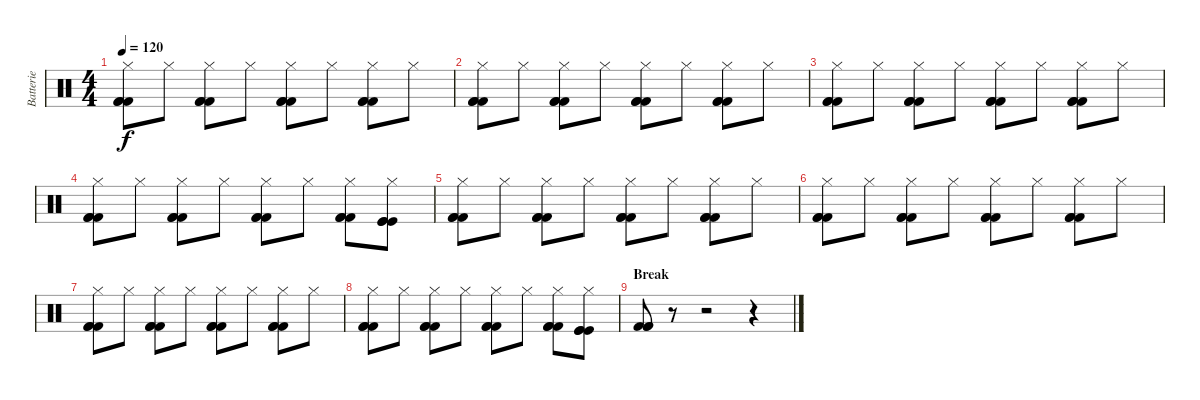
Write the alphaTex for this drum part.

\track ("Batterie" "Batterie") {instrument percussion}
\staff {score}
\articulation defaults
\ts (4 4)
\tempo 120
\clef neutral
\ks c
("Hi-Hat (closed)" "Kick (hit) 2" "Kick (hit) 2" "Kick (hit) 2").8{dy f} "Hi-Hat (closed)".8 ("Hi-Hat (closed)" "Kick (hit) 2" "Kick (hit) 2" "Kick (hit) 2").8 "Hi-Hat (closed)".8 ("Hi-Hat (closed)" "Kick (hit) 2" "Kick (hit) 2" "Kick (hit) 2").8 "Hi-Hat (closed)".8 ("Hi-Hat (closed)" "Kick (hit) 2" "Kick (hit) 2" "Kick (hit) 2").8 "Hi-Hat (closed)".8 |
("Hi-Hat (closed)" "Kick (hit) 2" "Kick (hit) 2" "Kick (hit) 2").8 "Hi-Hat (closed)".8 ("Hi-Hat (closed)" "Kick (hit) 2" "Kick (hit) 2" "Kick (hit) 2").8 "Hi-Hat (closed)".8 ("Hi-Hat (closed)" "Kick (hit) 2" "Kick (hit) 2" "Kick (hit) 2").8 "Hi-Hat (closed)".8 ("Hi-Hat (closed)" "Kick (hit) 2" "Kick (hit) 2" "Kick (hit) 2").8 "Hi-Hat (closed)".8 |
("Hi-Hat (closed)" "Kick (hit) 2" "Kick (hit) 2" "Kick (hit) 2").8 "Hi-Hat (closed)".8 ("Hi-Hat (closed)" "Kick (hit) 2" "Kick (hit) 2" "Kick (hit) 2").8 "Hi-Hat (closed)".8 ("Hi-Hat (closed)" "Kick (hit) 2" "Kick (hit) 2" "Kick (hit) 2").8 "Hi-Hat (closed)".8 ("Hi-Hat (closed)" "Kick (hit) 2" "Kick (hit) 2" "Kick (hit) 2").8 "Hi-Hat (closed)".8 |
("Hi-Hat (closed)" "Kick (hit) 2" "Kick (hit) 2" "Kick (hit) 2").8 "Hi-Hat (closed)".8 ("Hi-Hat (closed)" "Kick (hit) 2" "Kick (hit) 2" "Kick (hit) 2").8 "Hi-Hat (closed)".8 ("Hi-Hat (closed)" "Kick (hit) 2" "Kick (hit) 2" "Kick (hit) 2").8 "Hi-Hat (closed)".8 ("Hi-Hat (closed)" "Kick (hit) 2" "Kick (hit) 2" "Kick (hit) 2").8 ("Hi-Hat (closed)" "Kick (hit)" "Kick (hit)" "Kick (hit)").8 |
("Hi-Hat (closed)" "Kick (hit) 2" "Kick (hit) 2" "Kick (hit) 2").8 "Hi-Hat (closed)".8 ("Hi-Hat (closed)" "Kick (hit) 2" "Kick (hit) 2" "Kick (hit) 2").8 "Hi-Hat (closed)".8 ("Hi-Hat (closed)" "Kick (hit) 2" "Kick (hit) 2" "Kick (hit) 2").8 "Hi-Hat (closed)".8 ("Hi-Hat (closed)" "Kick (hit) 2" "Kick (hit) 2" "Kick (hit) 2").8 "Hi-Hat (closed)".8 |
("Hi-Hat (closed)" "Kick (hit) 2" "Kick (hit) 2" "Kick (hit) 2").8 "Hi-Hat (closed)".8 ("Hi-Hat (closed)" "Kick (hit) 2" "Kick (hit) 2" "Kick (hit) 2").8 "Hi-Hat (closed)".8 ("Hi-Hat (closed)" "Kick (hit) 2" "Kick (hit) 2" "Kick (hit) 2").8 "Hi-Hat (closed)".8 ("Hi-Hat (closed)" "Kick (hit) 2" "Kick (hit) 2" "Kick (hit) 2").8 "Hi-Hat (closed)".8 |
("Hi-Hat (closed)" "Kick (hit) 2" "Kick (hit) 2" "Kick (hit) 2").8 "Hi-Hat (closed)".8 ("Hi-Hat (closed)" "Kick (hit) 2" "Kick (hit) 2" "Kick (hit) 2").8 "Hi-Hat (closed)".8 ("Hi-Hat (closed)" "Kick (hit) 2" "Kick (hit) 2" "Kick (hit) 2").8 "Hi-Hat (closed)".8 ("Hi-Hat (closed)" "Kick (hit) 2" "Kick (hit) 2" "Kick (hit) 2").8 "Hi-Hat (closed)".8 |
("Hi-Hat (closed)" "Kick (hit) 2" "Kick (hit) 2" "Kick (hit) 2").8 "Hi-Hat (closed)".8 ("Hi-Hat (closed)" "Kick (hit) 2" "Kick (hit) 2" "Kick (hit) 2").8 "Hi-Hat (closed)".8 ("Hi-Hat (closed)" "Kick (hit) 2" "Kick (hit) 2" "Kick (hit) 2").8 "Hi-Hat (closed)".8 ("Hi-Hat (closed)" "Kick (hit) 2" "Kick (hit) 2" "Kick (hit) 2").8 ("Hi-Hat (closed)" "Kick (hit)" "Kick (hit)" "Kick (hit)").8 |
\section ("" "Break")
("Kick (hit) 2" "Kick (hit) 2" "Kick (hit) 2").8 r.8 r.2 r.4
